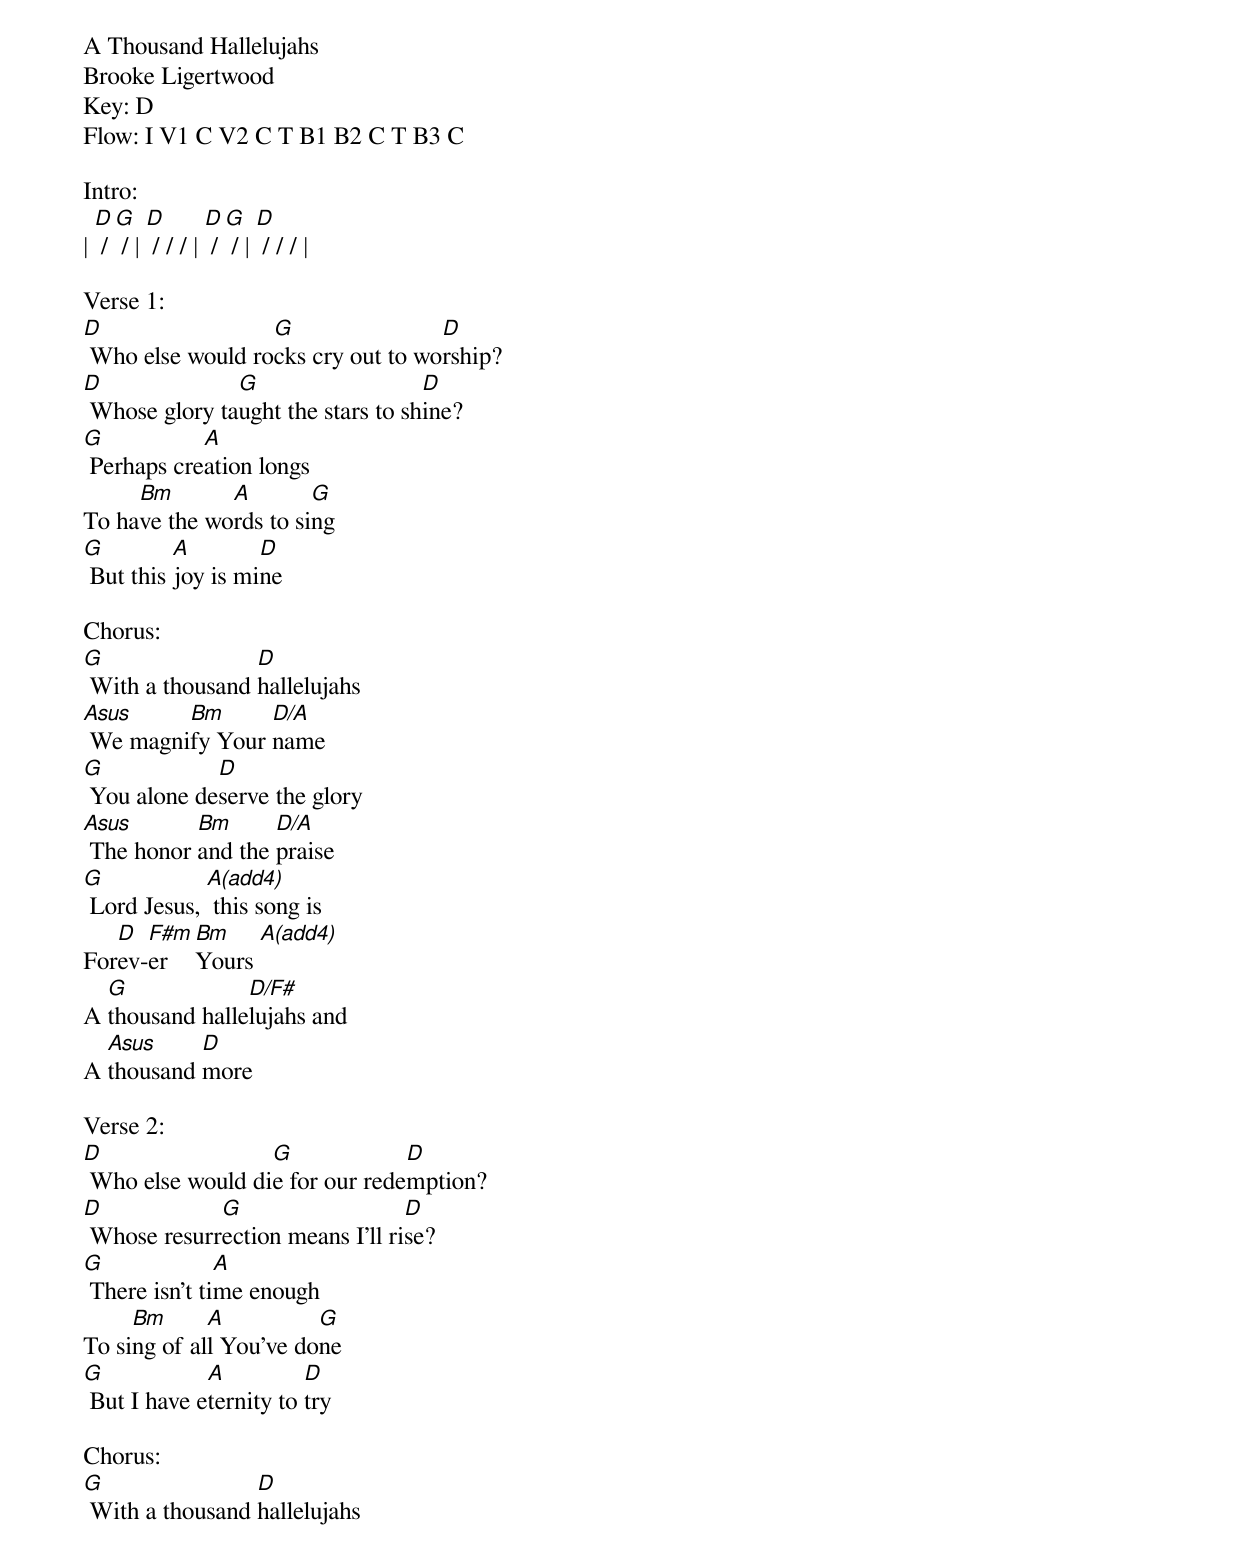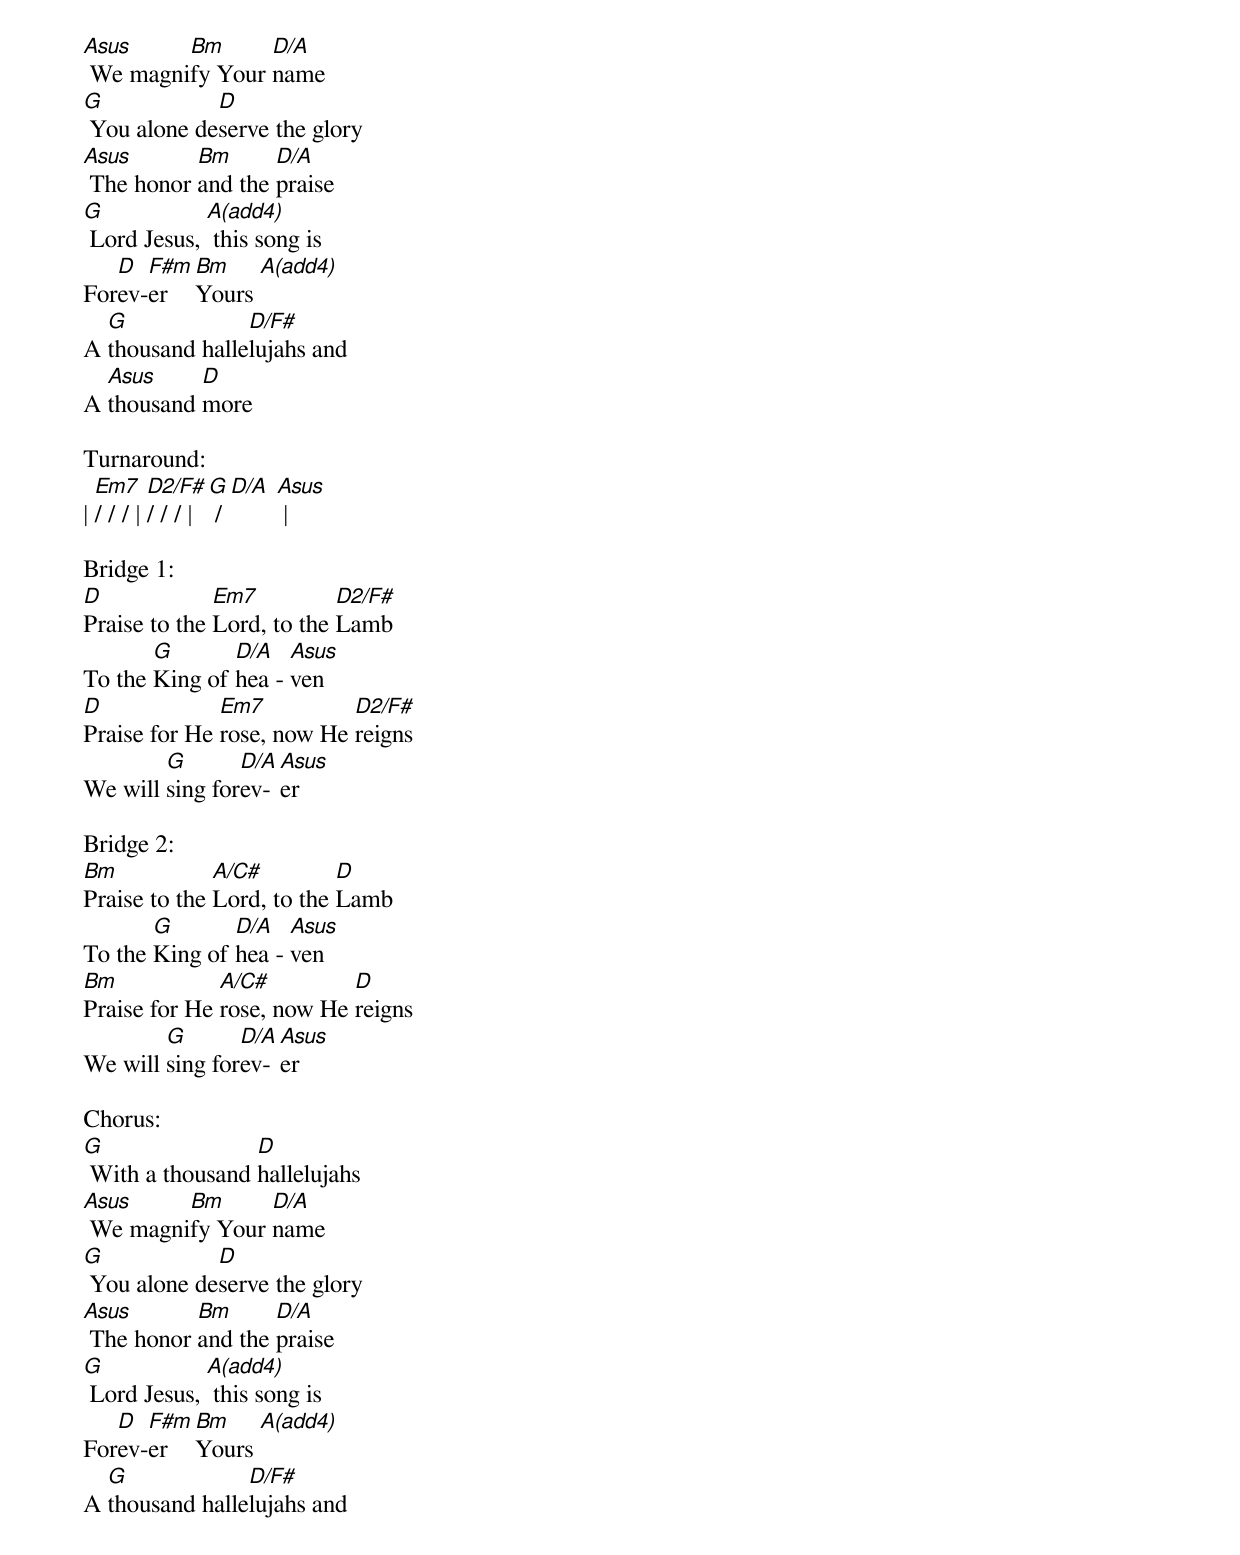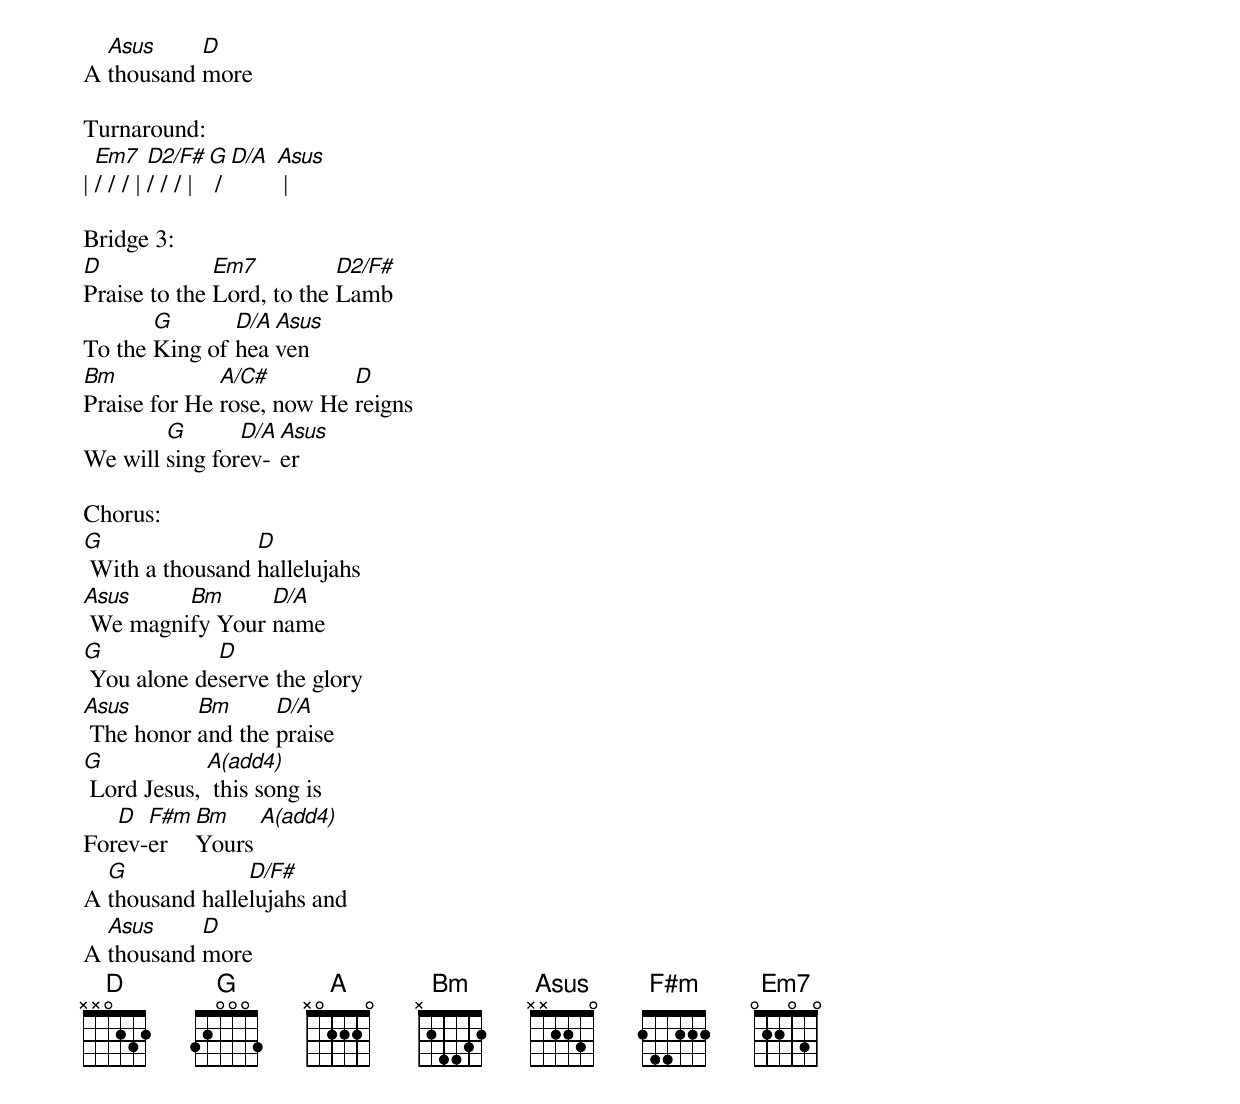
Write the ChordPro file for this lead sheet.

A Thousand Hallelujahs
Brooke Ligertwood
Key: D
Flow: I V1 C V2 C T B1 B2 C T B3 C

Intro:
| [D] / [G] / | [D] / / / | [D] / [G] / | [D] / / / |

Verse 1:
[D] Who else would ro[G]cks cry out to wo[D]rship?
[D] Whose glory ta[G]ught the stars to sh[D]ine?
[G] Perhaps cre[A]ation longs
To ha[Bm]ve the wo[A]rds to si[G]ng
[G] But this [A]joy is mi[D]ne

Chorus:
[G] With a thousand [D]hallelujahs
[Asus] We magni[Bm]fy Your [D/A]name
[G] You alone de[D]serve the glory
[Asus] The honor [Bm]and the [D/A]praise
[G] Lord Jesus, [A(add4)] this song is
For[D]ev-[F#m]er [Bm]Yours [A(add4)]
A [G]thousand halle[D/F#]lujahs and
A [Asus]thousand [D]more

Verse 2:
[D] Who else would di[G]e for our rede[D]mption?
[D] Whose resurr[G]ection means I'll ri[D]se?
[G] There isn't ti[A]me enough
To si[Bm]ng of al[A]l You've do[G]ne
[G] But I have e[A]ternity to [D]try

Chorus:
[G] With a thousand [D]hallelujahs
[Asus] We magni[Bm]fy Your [D/A]name
[G] You alone de[D]serve the glory
[Asus] The honor [Bm]and the [D/A]praise
[G] Lord Jesus, [A(add4)] this song is
For[D]ev-[F#m]er [Bm]Yours [A(add4)]
A [G]thousand halle[D/F#]lujahs and
A [Asus]thousand [D]more

Turnaround:
| [Em7]/ / / | [D2/F#]/ / / | [G] / [D/A] [Asus] |

Bridge 1:
[D]Praise to the [Em7]Lord, to the [D2/F#]Lamb
To the [G]King of [D/A]hea - [Asus]ven
[D]Praise for He [Em7]rose, now He [D2/F#]reigns
We will [G]sing for[D/A]ev-[Asus]er

Bridge 2:
[Bm]Praise to the [A/C#]Lord, to the [D]Lamb
To the [G]King of [D/A]hea - [Asus]ven
[Bm]Praise for He [A/C#]rose, now He [D]reigns
We will [G]sing for[D/A]ev-[Asus]er

Chorus:
[G] With a thousand [D]hallelujahs
[Asus] We magni[Bm]fy Your [D/A]name
[G] You alone de[D]serve the glory
[Asus] The honor [Bm]and the [D/A]praise
[G] Lord Jesus, [A(add4)] this song is
For[D]ev-[F#m]er [Bm]Yours [A(add4)]
A [G]thousand halle[D/F#]lujahs and
A [Asus]thousand [D]more

Turnaround:
| [Em7]/ / / | [D2/F#]/ / / | [G] / [D/A] [Asus] |

Bridge 3:
[D]Praise to the [Em7]Lord, to the [D2/F#]Lamb
To the [G]King of [D/A]hea[Asus]ven
[Bm]Praise for He [A/C#]rose, now He [D]reigns
We will [G]sing for[D/A]ev-[Asus]er

Chorus:
[G] With a thousand [D]hallelujahs
[Asus] We magni[Bm]fy Your [D/A]name
[G] You alone de[D]serve the glory
[Asus] The honor [Bm]and the [D/A]praise
[G] Lord Jesus, [A(add4)] this song is
For[D]ev-[F#m]er [Bm]Yours [A(add4)]
A [G]thousand halle[D/F#]lujahs and
A [Asus]thousand [D]more
